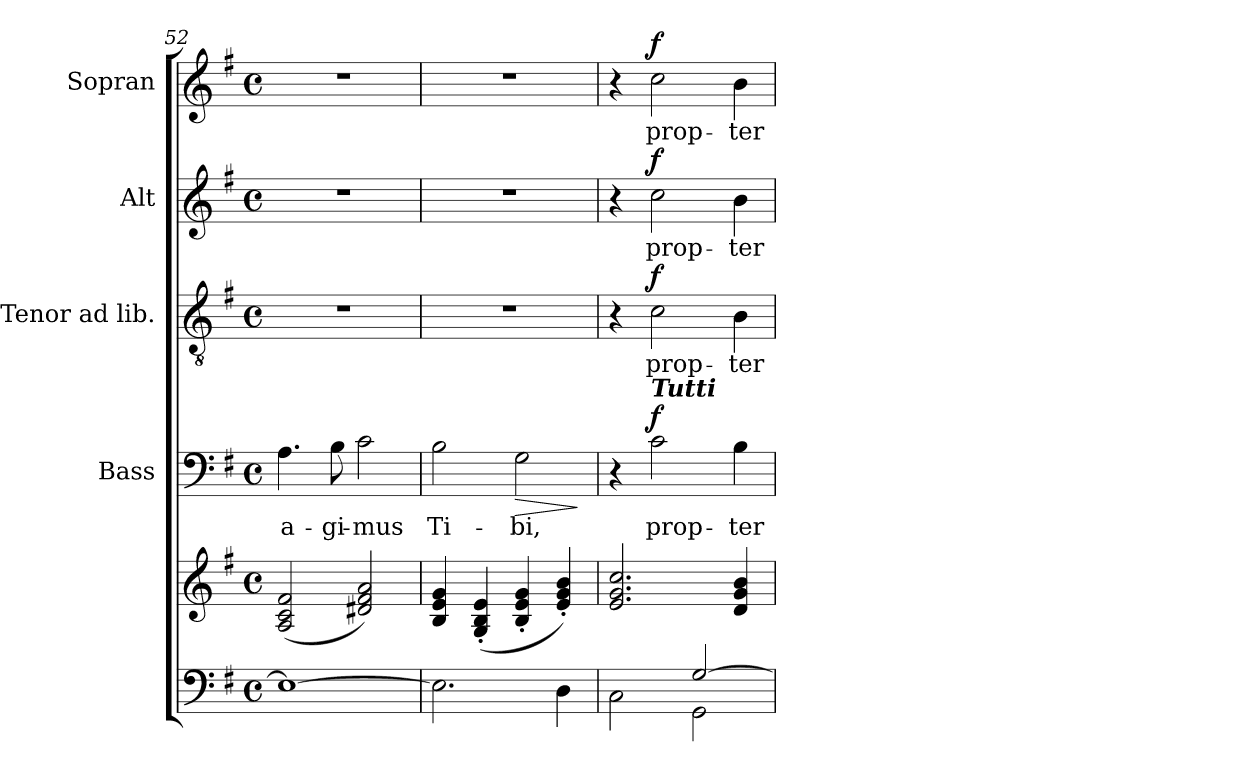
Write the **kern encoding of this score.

**kern	**kern	**kern	**text	**dynam	**kern	**text	**dynam	**kern	**text	**dynam	**kern	**text	**dynam
*part5	*part5	*part4	*part4	*part4	*part3	*part3	*part3	*part2	*part2	*part2	*part1	*part1	*part1
*staff6	*staff5	*staff4	*staff4	*staff4	*staff3	*staff3	*staff3	*staff2	*staff2	*staff2	*staff1	*staff1	*staff1
*	*	*I"Bass	*	*	*I"Tenor ad lib.	*	*	*I"Alt	*	*	*I"Sopran	*	*
*	*	*I'B.	*	*	*I'T.	*	*	*I'A.	*	*	*I'S.	*	*
*clefF4	*clefG2	*clefF4	*	*	*clefGv2	*	*	*clefG2	*	*	*clefG2	*	*
*k[f#]	*k[f#]	*k[f#]	*	*	*k[f#]	*	*	*k[f#]	*	*	*k[f#]	*	*
*G:	*G:	*G:	*	*	*G:	*	*	*G:	*	*	*G:	*	*
*M4/4	*M4/4	*M4/4	*	*	*M4/4	*	*	*M4/4	*	*	*M4/4	*	*
*met(c)	*met(c)	*met(c)	*	*	*met(c)	*	*	*met(c)	*	*	*met(c)	*	*
=52	=52	=52	=52	=52	=52	=52	=52	=52	=52	=52	=52	=52	=52
!	!	!	!LO:LY:b	!	!	!	!	!	!	!	!	!	!
1E_	(<2A/ 2c/ 2f#/	4.A\	a-	.	1r	.	.	1r	.	.	1r	.	.
!	!	!	!LO:LY:b	!	!	!	!	!	!	!	!	!	!
.	.	8B\	-gi-	.	.	.	.	.	.	.	.	.	.
!	!	!	!LO:LY:b	!	!	!	!	!	!	!	!	!	!
.	2d#X/ 2f#/ 2a/)	2c\	-mus	.	.	.	.	.	.	.	.	.	.
=53	=53	=53	=53	=53	=53	=53	=53	=53	=53	=53	=53	=53	=53
!	!	!	!LO:LY:b	!	!	!	!	!	!	!	!	!	!
2.E\]	4B/ 4e/ 4g/	2B\	Ti-	.	1r	.	.	1r	.	.	1r	.	.
.	(<4G/'< 4B/'< 4e/'<	.	.	.	.	.	.	.	.	.	.	.	.
!	!	!	!LO:LY:b	!LO:HP:b	!	!	!	!	!	!	!	!	!
.	4B/'< 4e/'< 4g/'<	2G\	-bi,	>	.	.	.	.	.	.	.	.	.
4D\	4e/'< 4g/'< 4b/'<)	.	.	.	.	.	.	.	.	.	.	.	.
.	.	.	.	]	.	.	.	.	.	.	.	.	.
=54	=54	=54	=54	=54	=54	=54	=54	=54	=54	=54	=54	=54	=54
*^	*	*	*	*	*	*	*	*	*	*	*	*	*
2ryy	2C\	2.e/ 2.g/ 2.cc/	4r	.	.	4r	.	.	4r	.	.	4r	.	.
!	!	!	!LO:TX:a:Bi:t=Tutti	!	!	!	!	!	!	!	!	!	!	!
!	!	!	!	!LO:LY:b	!LO:DY:a	!	!LO:LY:b	!LO:DY:a	!	!LO:LY:b	!LO:DY:a	!	!LO:LY:b	!LO:DY:a
.	.	.	2c\	prop-	f	2c\	prop-	f	2cc\	prop-	f	2cc\	prop-	f
[>2G/	2GG\	.	.	.	.	.	.	.	.	.	.	.	.	.
!	!	!	!	!LO:LY:b	!	!	!LO:LY:b	!	!	!LO:LY:b	!	!	!LO:LY:b	!
.	.	4d/ 4g/ 4b/	4B\	-ter	.	4B\	-ter	.	4b\	-ter	.	4b\	-ter	.
*v	*v	*	*	*	*	*	*	*	*	*	*	*	*	*
=	=	=	=	=	=	=	=	=	=	=	=	=	=
*-	*-	*-	*-	*-	*-	*-	*-	*-	*-	*-	*-	*-	*-
